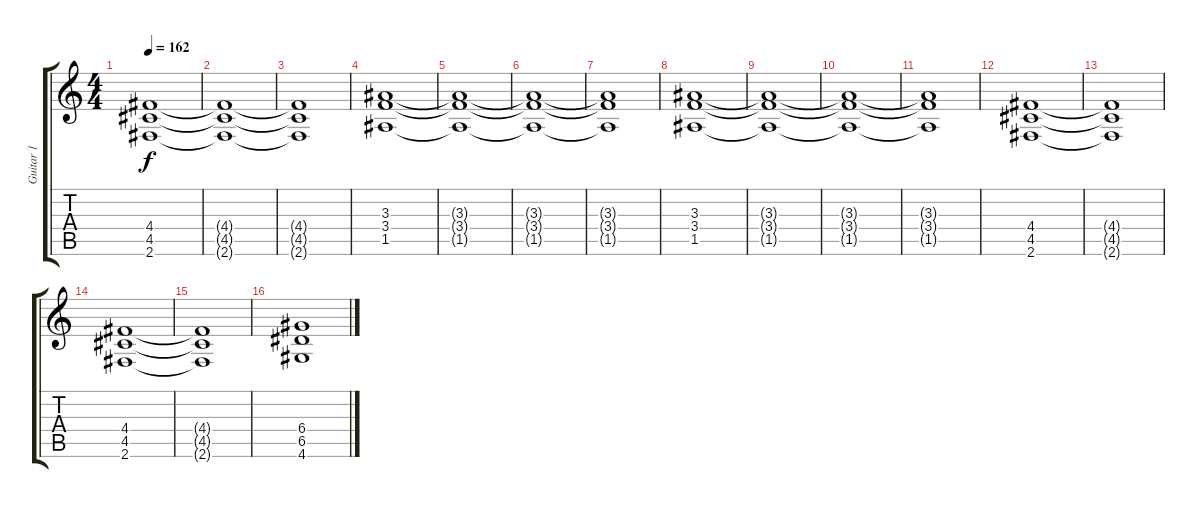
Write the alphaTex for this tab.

\track ("Guitar 1" "Guitar 1") {instrument overdrivenguitar}
\staff {score tabs}
\tuning (E4 B3 G3 D3 A2 E2) {hide}
\ts (4 4)
\tempo 162
\clef g2
\ks c
(4.4{t} 4.5{t} 2.6{t}).1{dy f} |
(4.4{t} 4.5{t} 2.6{t}).1 |
(4.4{t} 4.5{t} 2.6{t}).1 |
(3.3 3.4 1.5).1 |
(3.3{t} 3.4{t} 1.5{t}).1 |
(3.3{t} 3.4{t} 1.5{t}).1 |
(3.3{t} 3.4{t} 1.5{t}).1 |
(3.3 3.4 1.5).1 |
(3.3{t} 3.4{t} 1.5{t}).1 |
(3.3{t} 3.4{t} 1.5{t}).1 |
(3.3{t} 3.4{t} 1.5{t}).1 |
\section ("" "")
(4.4 4.5 2.6).1 |
(4.4{t} 4.5{t} 2.6{t}).1 |
(4.4 4.5 2.6).1 |
(4.4{t} 4.5{t} 2.6{t}).1 |
(6.4 6.5 4.6).1
